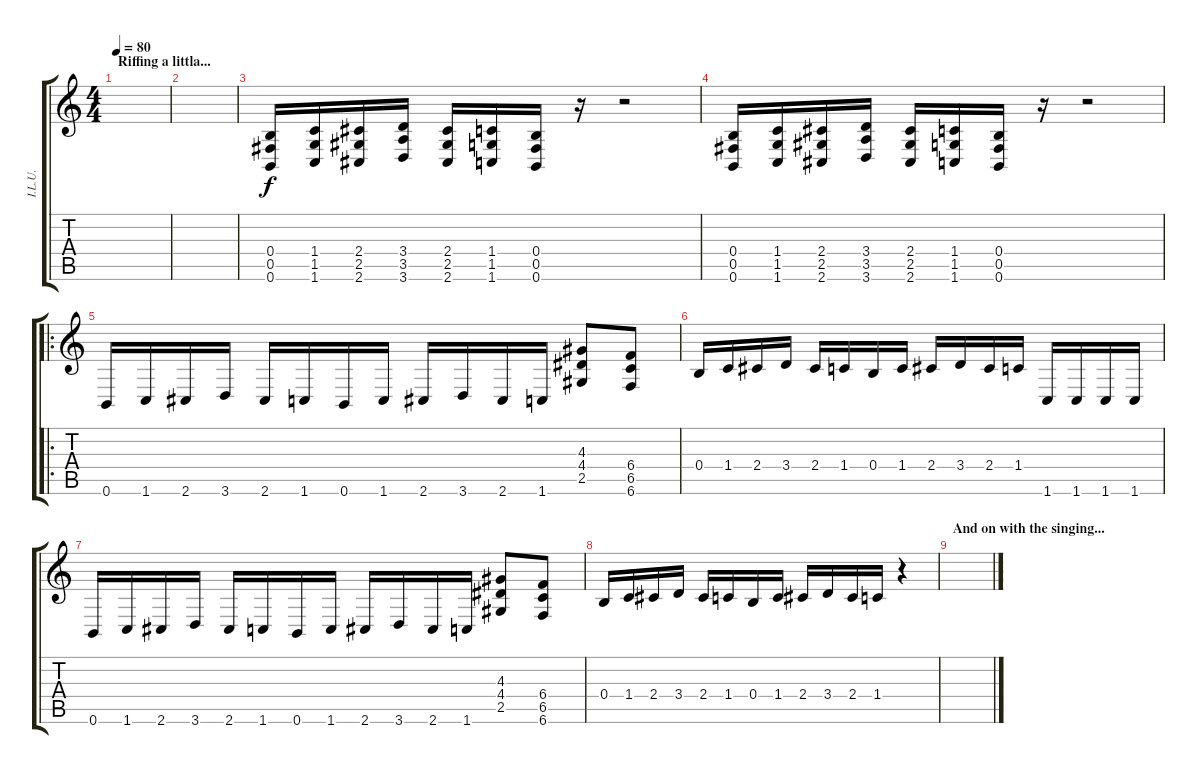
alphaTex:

\track ("I.L.U." "I.L.U.") {instrument distortionguitar}
\staff {score tabs}
\tuning (Db4 Ab3 E3 B2 Gb2 B1) {hide}
\ts (4 4)
\section ("" "Riffing a littla...")
\tempo 80
\clef g2
\ks c
|
|
(0.4 0.5 0.6).16 (1.4 1.5 1.6).16 (2.4 2.5 2.6).16 (3.4 3.5 3.6).16 (2.4 2.5 2.6).16 (1.4 1.5 1.6).16 (0.4 0.5 0.6).16 r.16 r.2 |
(0.4 0.5 0.6).16 (1.4 1.5 1.6).16 (2.4 2.5 2.6).16 (3.4 3.5 3.6).16 (2.4 2.5 2.6).16 (1.4 1.5 1.6).16 (0.4 0.5 0.6).16 r.16 r.2 |
\ro
0.6.16 1.6.16 2.6.16 3.6.16 2.6.16 1.6.16 0.6.16 1.6.16 2.6.16 3.6.16 2.6.16 1.6.16 (4.3 4.4 2.5).8 (6.4 6.5 6.6).8 |
0.4.16 1.4.16 2.4.16 3.4.16 2.4.16 1.4.16 0.4.16 1.4.16 2.4.16 3.4.16 2.4.16 1.4.16 1.6.16 1.6.16 1.6.16 1.6.16 |
0.6.16{instrument distortionguitar} 1.6.16 2.6.16 3.6.16 2.6.16 1.6.16 0.6.16 1.6.16 2.6.16 3.6.16 2.6.16 1.6.16 (4.3 4.4 2.5).8 (6.4 6.5 6.6).8 |
0.4.16 1.4.16 2.4.16 3.4.16 2.4.16 1.4.16 0.4.16 1.4.16 2.4.16 3.4.16 2.4.16 1.4.16 r.4 |
\section ("" "And on with the singing...")
